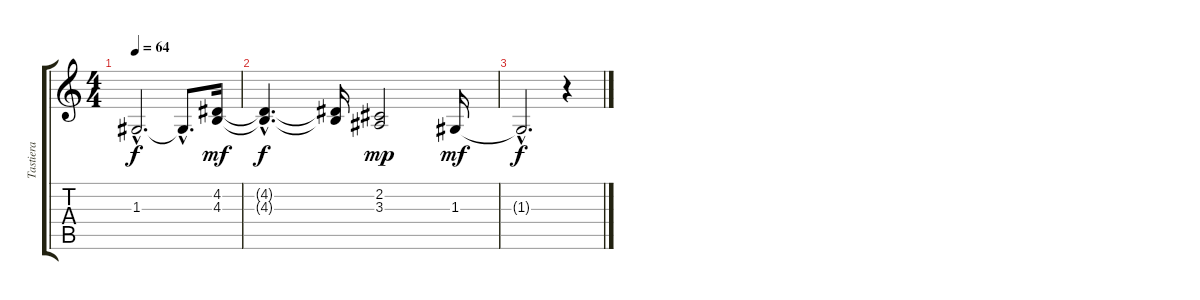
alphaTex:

\track ("Tastiera" "Tastiera") {instrument pad2warm}
\staff {score tabs}
\tuning (E4 B3 G3 D3 A2 E2) {hide}
\ts (4 4)
\tempo 64
\clef g2
\ks c
1.3{hac t}.2{d dy f} 1.3{hac t}.8{d} (4.2 4.3).16{dy mf volume 4} |
(4.2{hac t} 4.3{hac t}).4{d dy f} (4.2{t} 4.3{t}).16 (2.2 3.3).2{dy mp volume 3} 1.3.16{dy mf volume 2} |
1.3{hac t}.2{d dy f} r.4
